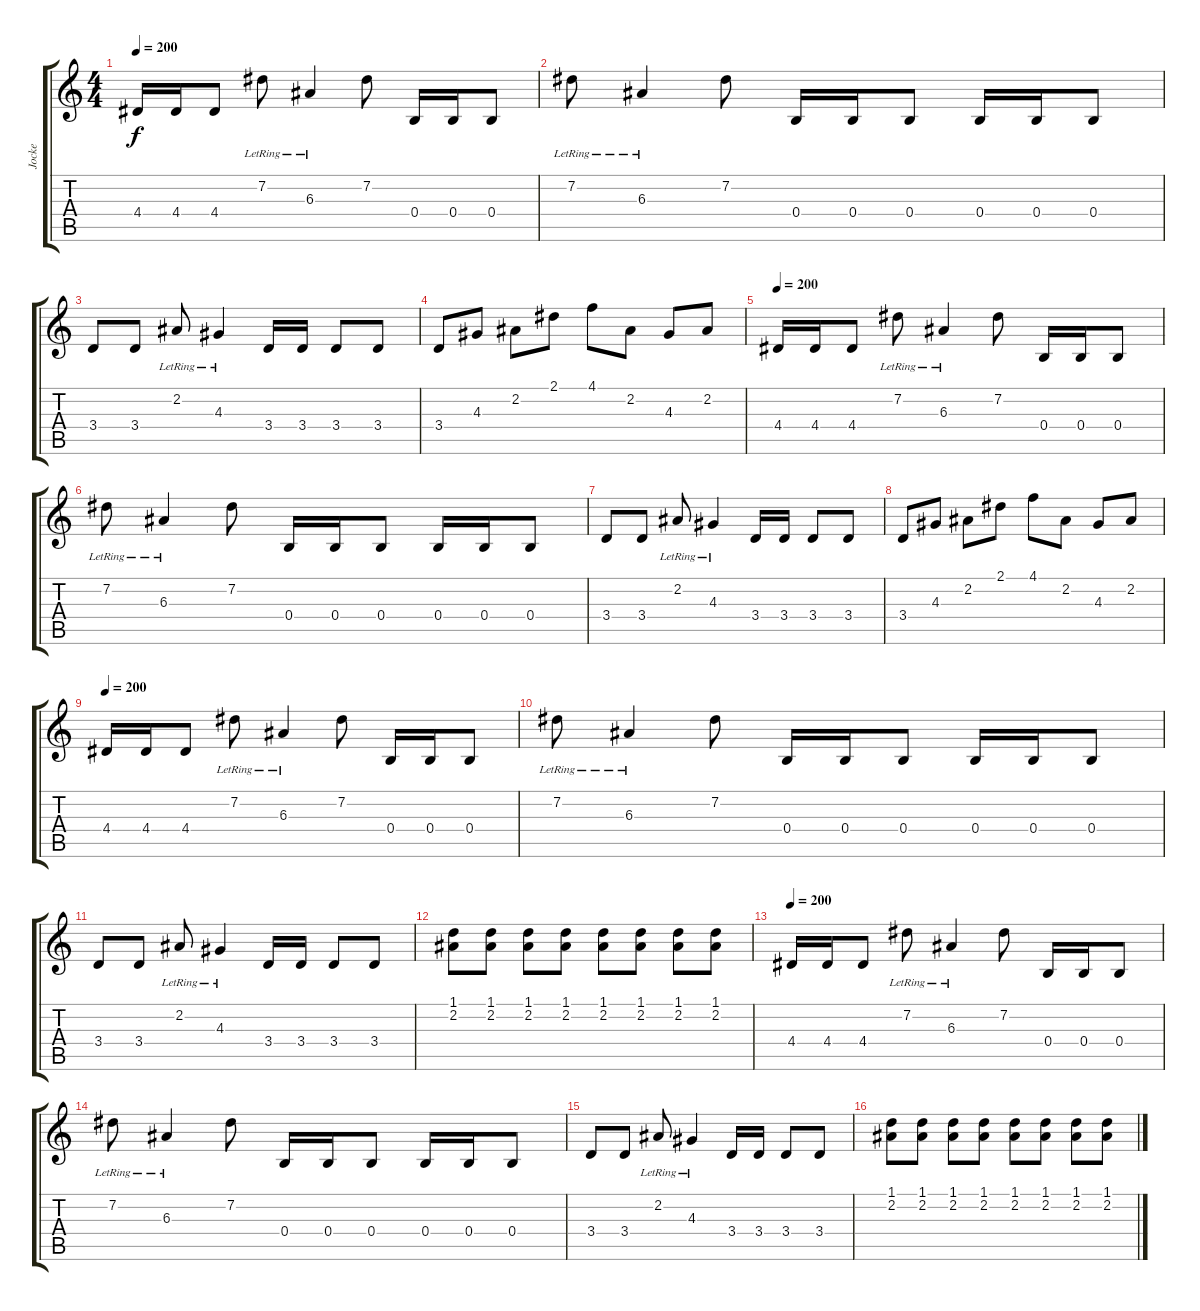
\track ("Jocke" "Jocke") {instrument distortionguitar}
\staff {score tabs}
\tuning (Db4 Ab3 E3 B2 Gb2 B1) {hide}
\ts (4 4)
\tempo 200
\clef g2
\ks c
4.4.16{dy f} 4.4.16 4.4.8 7.2{lr}.8 6.3{lr}.4 7.2.8 0.4.16 0.4.16 0.4.8 |
7.2{lr}.8 6.3{lr}.4 7.2.8 0.4.16 0.4.16 0.4.8 0.4.16 0.4.16 0.4.8 |
3.4.8 3.4.8 2.2{lr}.8 4.3{lr}.4 3.4.16 3.4.16 3.4.8 3.4.8 |
3.4.8 4.3.8 2.2.8 2.1.8 4.1.8 2.2.8 4.3.8 2.2.8 |
\tempo 200
4.4.16 4.4.16 4.4.8 7.2{lr}.8 6.3{lr}.4 7.2.8 0.4.16 0.4.16 0.4.8 |
7.2{lr}.8 6.3{lr}.4 7.2.8 0.4.16 0.4.16 0.4.8 0.4.16 0.4.16 0.4.8 |
3.4.8 3.4.8 2.2{lr}.8 4.3{lr}.4 3.4.16 3.4.16 3.4.8 3.4.8 |
3.4.8 4.3.8 2.2.8 2.1.8 4.1.8 2.2.8 4.3.8 2.2.8 |
\tempo 200
4.4.16 4.4.16 4.4.8 7.2{lr}.8 6.3{lr}.4 7.2.8 0.4.16 0.4.16 0.4.8 |
7.2{lr}.8 6.3{lr}.4 7.2.8 0.4.16 0.4.16 0.4.8 0.4.16 0.4.16 0.4.8 |
3.4.8 3.4.8 2.2{lr}.8 4.3{lr}.4 3.4.16 3.4.16 3.4.8 3.4.8 |
(1.1 2.2).8 (1.1 2.2).8 (1.1 2.2).8 (1.1 2.2).8 (1.1 2.2).8 (1.1 2.2).8 (1.1 2.2).8 (1.1 2.2).8 |
\tempo 200
4.4.16 4.4.16 4.4.8 7.2{lr}.8 6.3{lr}.4 7.2.8 0.4.16 0.4.16 0.4.8 |
7.2{lr}.8 6.3{lr}.4 7.2.8 0.4.16 0.4.16 0.4.8 0.4.16 0.4.16 0.4.8 |
3.4.8 3.4.8 2.2{lr}.8 4.3{lr}.4 3.4.16 3.4.16 3.4.8 3.4.8 |
(1.1 2.2).8 (1.1 2.2).8 (1.1 2.2).8 (1.1 2.2).8 (1.1 2.2).8 (1.1 2.2).8 (1.1 2.2).8 (1.1 2.2).8
